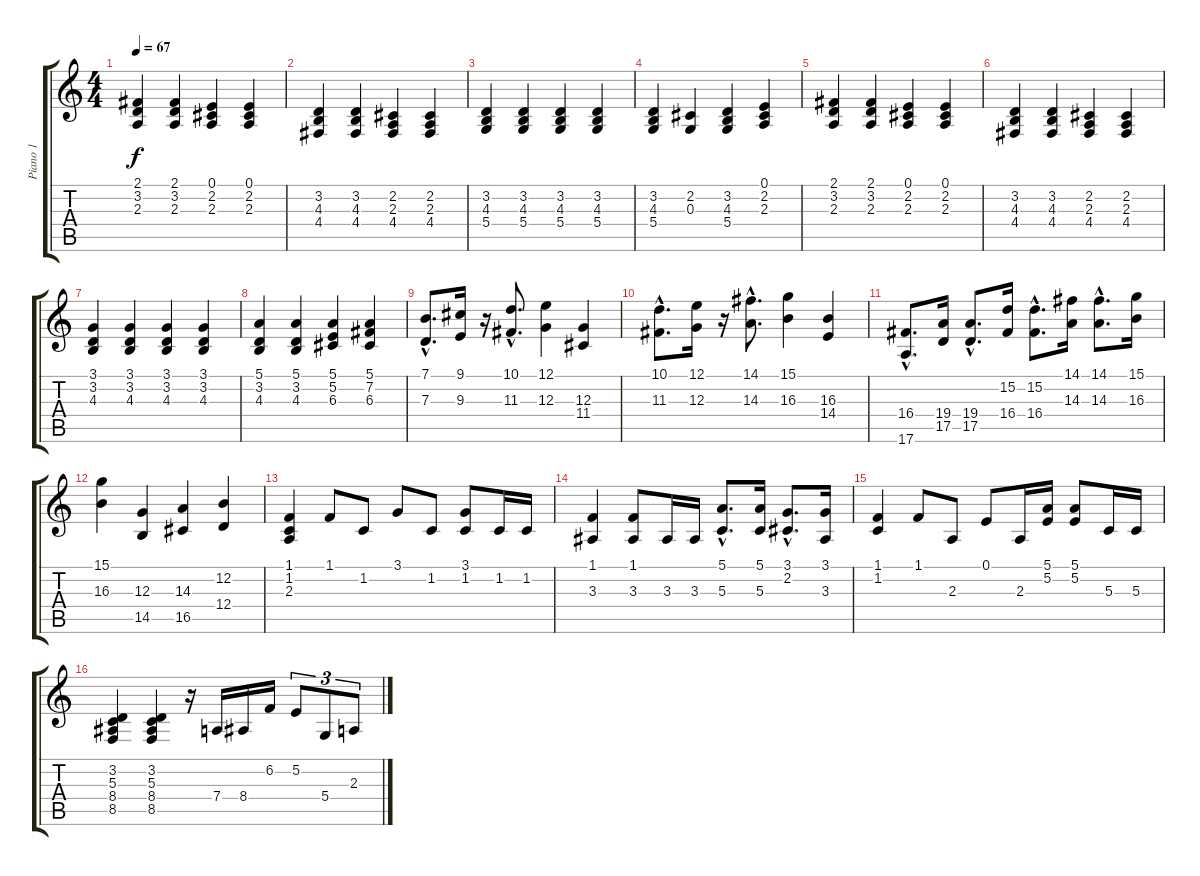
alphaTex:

\track ("Piano 1" "Piano 1") {instrument acousticgrandpiano}
\staff {score tabs}
\tuning (E4 B3 G3 D3 A2 E2) {hide}
\ts (4 4)
\tempo 67
\clef g2
\ks c
(2.1 3.2 2.3).4{dy f} (2.1 3.2 2.3).4 (0.1 2.2 2.3).4 (0.1 2.2 2.3).4 |
(3.2 4.3 4.4).4 (3.2 4.3 4.4).4 (2.2 2.3 4.4).4 (2.2 2.3 4.4).4 |
(3.2 4.3 5.4).4 (3.2 4.3 5.4).4 (3.2 4.3 5.4).4 (3.2 4.3 5.4).4 |
(3.2 4.3 5.4).4 (2.2 0.3).4 (3.2 4.3 5.4).4 (0.1 2.2 2.3).4 |
(2.1 3.2 2.3).4 (2.1 3.2 2.3).4 (0.1 2.2 2.3).4 (0.1 2.2 2.3).4 |
(3.2 4.3 4.4).4 (3.2 4.3 4.4).4 (2.2 2.3 4.4).4 (2.2 2.3 4.4).4 |
(3.1 3.2 4.3).4 (3.1 3.2 4.3).4 (3.1 3.2 4.3).4 (3.1 3.2 4.3).4 |
(5.1 3.2 4.3).4 (5.1 3.2 4.3).4 (5.1 5.2 6.3).4 (5.1 7.2 6.3).4 |
(7.1{hac} 7.3{hac}).8{d} (9.1 9.3).16 r.16 (10.1{hac} 11.3{hac}).8{d} (12.1 12.3).4 (12.3 11.4).4 |
(10.1{hac} 11.3{hac}).8{d} (12.1 12.3).16 r.16 (14.1{hac} 14.3{hac}).8{d} (15.1 16.3).4 (16.3 14.4).4 |
(16.4{hac} 17.6{hac}).8{d} (19.4 17.5).16 (19.4{hac} 17.5{hac}).8{d} (15.2 16.4).16 (15.2{hac} 16.4{hac}).8{d} (14.1 14.3).16 (14.1{hac} 14.3{hac}).8{d} (15.1 16.3).16 |
(15.1 16.3).4 (12.3 14.5).4 (14.3 16.5).4 (12.2 12.4).4 |
(1.1 1.2 2.3).4 1.1.8 1.2.8 3.1.8 1.2.8 (3.1 1.2).8 1.2.16 1.2.16 |
(1.1 3.3).4 (1.1 3.3).8 3.3.16 3.3.16 (5.1{hac} 5.3{hac}).8{d} (5.1 5.3).16 (3.1{hac} 2.2{hac}).8{d} (3.1 3.3).16 |
(1.1 1.2).4 1.1.8 2.3.8 0.1.8 2.3.16 (5.1 5.2).16 (5.1 5.2).8 5.3.16 5.3.16 |
(3.2 5.3 8.4 8.5).4 (3.2 5.3 8.4 8.5).4 r.16 7.4.16 8.4.16 6.2.16 5.2.8{tu (3 2)} 5.4.8{tu (3 2)} 2.3.8{tu (3 2)}
